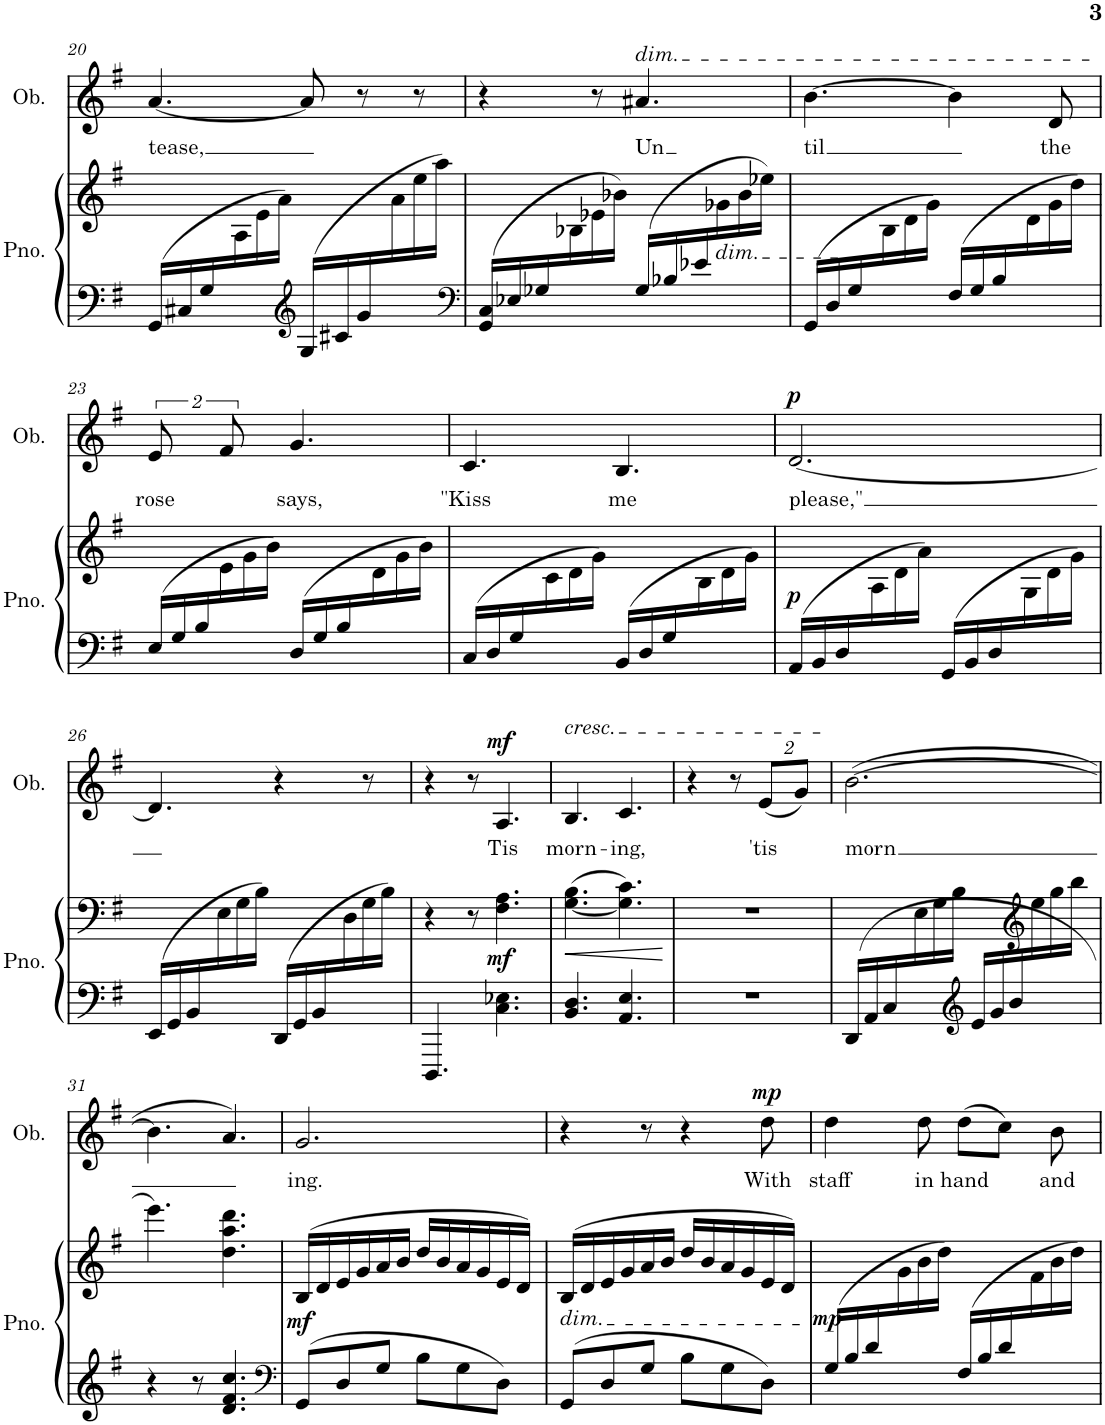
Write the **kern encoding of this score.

**kern	**kern	**dynam	**kern	**text	**dynam
*part2	*part2	*part2	*part1	*part1	*part1
*staff3	*staff2	*staff2/3	*staff1	*staff1	*staff1
*I"Piano	*	*	*I"Oboe	*	*
*I'Pno.	*	*	*I'Ob.	*	*
!!LO:PB:g=z
*clefF4	*clefG2	*	*clefG2	*	*
*k[f#]	*k[f#]	*	*k[f#]	*	*
*M6/8	*M6/8	*	*M6/8	*	*
=20	=20	=20	=20	=20	=20
*	*^	*	*	*	*
!	!	!	!	!	!LO:LY:b	!
(16GG/LL	2.ryy	8.ryy	.	[4.a/	tease,	.
16C#X/	.	.	.	.	.	.
16G/	.	.	.	.	.	.
8.ryy	.	16A\	.	.	.	.
.	.	16e\	.	.	.	.
.	.	16a\JJ)	.	.	.	.
*clefG2	*	*	*	*	*	*
(16G/LL	.	8.ryy	.	8a/]	.	.
16c#X/	.	.	.	.	.	.
16g/	.	.	.	8r	.	.
8.ryy	.	16a\	.	.	.	.
.	.	16ee\	.	8r	.	.
.	.	16aa\JJ)	.	.	.	.
=21	=21	=21	=21	=21	=21	=21
*clefF4	*	*	*	*	*	*
(16GG/ 16C/LL	2.ryy	8.ryy	.	4r	.	.
16E-X/	.	.	.	.	.	.
16G-X/	.	.	.	.	.	.
8.ryy	.	16B-X\	.	.	.	.
.	.	16e-X\	.	8r	.	.
.	.	16b-X\JJ)	.	.	.	.
!	!	!	!	!LO:TX:a:i:t=dim.	!	!
!	!	!	!	!	!LO:LY:b	!
(16G-/LL	.	8.ryy	.	4.a#X/	Un	.
16B-X/	.	.	.	.	.	.
16e-X/	.	.	.	.	.	.
!	!	!LO:TX:b:i:t=dim.	!	!	!	!
8.ryy	.	16g-X\	.	.	.	.
.	.	16b-\	.	.	.	.
.	.	16ee-X\JJ)	.	.	.	.
=22	=22	=22	=22	=22	=22	=22
!	!	!	!	!	!LO:LY:b	!
(16GG/LL	2.ryy	8.ryy	.	[4.b\	til	.
16D/	.	.	.	.	.	.
16G/	.	.	.	.	.	.
8.ryy	.	16B\	.	.	.	.
.	.	16d\	.	.	.	.
.	.	16g\JJ)	.	.	.	.
(16F#/LL	.	8.ryy	.	4b\]	.	.
16G/	.	.	.	.	.	.
16B/	.	.	.	.	.	.
8.ryy	.	16d\	.	.	.	.
!	!	!	!	!	!LO:LY:b	!
.	.	16g\	.	8d/	the	.
.	.	16dd\JJ)	.	.	.	.
!!LO:LB:g=z
=23	=23	=23	=23	=23	=23	=23
!	!	!	!	!	!LO:LY:b	!
(16E/LL	2.ryy	8.ryy	.	16%3e/	rose	.
16G/	.	.	.	.	.	.
16B/	.	.	.	.	.	.
8.ryy	.	16e\	.	16%3f#/	.	.
.	.	16g\	.	.	.	.
.	.	16b\JJ)	.	.	.	.
!	!	!	!	!	!LO:LY:b	!
(16D/LL	.	8.ryy	.	4.g/	says,	.
16G/	.	.	.	.	.	.
16B/	.	.	.	.	.	.
8.ryy	.	16d\	.	.	.	.
.	.	16g\	.	.	.	.
.	.	16b\JJ)	.	.	.	.
=24	=24	=24	=24	=24	=24	=24
!	!	!	!	!	!LO:LY:b	!
(16C/LL	2.ryy	8.ryy	.	4.c/	"Kiss	.
16D/	.	.	.	.	.	.
16G/	.	.	.	.	.	.
8.ryy	.	16c\	.	.	.	.
.	.	16d\	.	.	.	.
.	.	16g\JJ)	.	.	.	.
!	!	!	!	!	!LO:LY:b	!
(16BB/LL	.	8.ryy	.	4.B/	me	.
16D/	.	.	.	.	.	.
16G/	.	.	.	.	.	.
8.ryy	.	16B\	.	.	.	.
.	.	16d\	.	.	.	.
.	.	16g\JJ)	.	.	.	.
=25	=25	=25	=25	=25	=25	=25
!	!	!	!LO:DY:b	!	!LO:LY:b	!LO:DY:a
(16AA/LL	2.ryy	8.ryy	p	[2.d/	please,"	p
16BB/	.	.	.	.	.	.
16D/	.	.	.	.	.	.
8.ryy	.	16A\	.	.	.	.
.	.	16d\	.	.	.	.
.	.	16a\JJ)	.	.	.	.
(16GG/LL	.	8.ryy	.	.	.	.
16BB/	.	.	.	.	.	.
16D/	.	.	.	.	.	.
8.ryy	.	16G\	.	.	.	.
.	.	16d\	.	.	.	.
.	.	16g\JJ)	.	.	.	.
!!LO:LB:g=z
=26	=26	=26	=26	=26	=26	=26
*	*clefF4	*	*	*	*	*
(16EE/LL	2.ryy	8.ryy	.	4.d/]	.	.
16GG/	.	.	.	.	.	.
16BB/	.	.	.	.	.	.
8.ryy	.	16E\	.	.	.	.
.	.	16G\	.	.	.	.
.	.	16B\JJ)	.	.	.	.
(16DD/LL	.	8.ryy	.	4r	.	.
16GG/	.	.	.	.	.	.
16BB/	.	.	.	.	.	.
8.ryy	.	16D\	.	.	.	.
.	.	16G\	.	8r	.	.
.	.	16B\JJ)	.	.	.	.
*	*v	*v	*	*	*	*
=27	=27	=27	=27	=27	=27
4.DDD/	4r	.	4r	.	.
.	8r	.	8r	.	.
!	!	!LO:DY:b	!	!LO:LY:b	!LO:DY:a
4.C\ 4.E-X\	4.F#\ 4.A\	mf	4.A/	Tis	mf
=28	=28	=28	=28	=28	=28
!	!	!	!LO:TX:a:i:t=cresc.	!	!
!	!	!LO:HP:b	!	!LO:LY:b	!
4.BB/ 4.D/	([4.G\ 4.B\	<	4.B/	morn-	.
!	!	!	!	!LO:LY:b	!
4.AA/ 4.E/	4.G\] 4.c\)	.	4.c/	-ing,	.
.	.	[	.	.	.
=29	=29	=29	=29	=29	=29
2.r	2.r	.	4r	.	.
.	.	.	8r	.	.
*	*	*	*Xbrackettup	*	*
!	!	!	!	!LO:LY:b	!
.	.	.	(16%3e/L	'tis	.
.	.	.	16%3g/J)	.	.
=30	=30	=30	=30	=30	=30
*	*^	*	*	*	*
!	!	!	!	!	!LO:LY:b	!
(16DD/LL	4ryy	8.ryy	.	([2.b\	morn	.
16AA/	.	.	.	.	.	.
16C/	.	.	.	.	.	.
8.ryy	.	16E\	.	.	.	.
.	8ryy	16G\	.	.	.	.
.	.	16B\JJ	.	.	.	.
*clefG2	*	*	*	*	*	*
16e/LL	8ryy	8.ryy	.	.	.	.
16g/	.	.	.	.	.	.
16b/	16ryy	.	.	.	.	.
*	*clefG2	*	*	*	*	*
8.ryy	16ryy	16ee\	.	.	.	.
.	8ryy	16gg\	.	.	.	.
.	.	16bb\JJ	.	.	.	.
*	*v	*v	*	*	*	*
!!LO:LB:g=z
=31	=31	=31	=31	=31	=31
4r	4.eee\)	.	4.b\]	.	.
8r	.	.	.	.	.
4.d/ 4.f#/ 4.cc/	4.dd\ 4.aa\ 4.ddd\	.	4.a/)	.	.
=32	=32	=32	=32	=32	=32
*clefF4	*	*	*	*	*
!	!	!LO:DY:b	!	!LO:LY:b	!
8GG/L	(>16B/LL	mf	2.g/	ing.	.
.	16d/	.	.	.	.
8D/	16e/	.	.	.	.
.	16g/	.	.	.	.
8G/J	16a/	.	.	.	.
.	16b/JJ	.	.	.	.
8B\L	16dd/LL	.	.	.	.
.	16b/	.	.	.	.
8G\	16a/	.	.	.	.
.	16g/	.	.	.	.
8D\J	16e/	.	.	.	.
.	16d/JJ)	.	.	.	.
=33	=33	=33	=33	=33	=33
!	!LO:TX:b:i:t=dim.	!	!	!	!
8GG/L	(>16B/LL	.	4r	.	.
.	16d/	.	.	.	.
8D/	16e/	.	.	.	.
.	16g/	.	.	.	.
8G/J	16a/	.	8r	.	.
.	16b/JJ	.	.	.	.
8B\L	16dd/LL	.	4r	.	.
.	16b/	.	.	.	.
8G\	16a/	.	.	.	.
.	16g/	.	.	.	.
!	!	!	!	!LO:LY:b	!LO:DY:a
8D\J	16e/	.	8dd\	With	mp
.	16d/JJ)	.	.	.	.
=34	=34	=34	=34	=34	=34
*	*^	*	*	*	*
!	!	!	!LO:DY:b	!	!LO:LY:b	!
(16G/LL	2.ryy	8.ryy	mp	4dd\	staff	.
16B/	.	.	.	.	.	.
16d/	.	.	.	.	.	.
8.ryy	.	16g\	.	.	.	.
!	!	!	!	!	!LO:LY:b	!
.	.	16b\	.	8dd\	in	.
.	.	16dd\JJ)	.	.	.	.
!	!	!	!	!	!LO:LY:b	!
(16F#/LL	.	8.ryy	.	(8dd\L	hand	.
16B/	.	.	.	.	.	.
16d/	.	.	.	8cc\J)	.	.
8.ryy	.	16f#\	.	.	.	.
!	!	!	!	!	!LO:LY:b	!
.	.	16b\	.	8b\	and	.
.	.	16dd\JJ)	.	.	.	.
*	*v	*v	*	*	*	*
=	=	=	=	=	=
*-	*-	*-	*-	*-	*-
